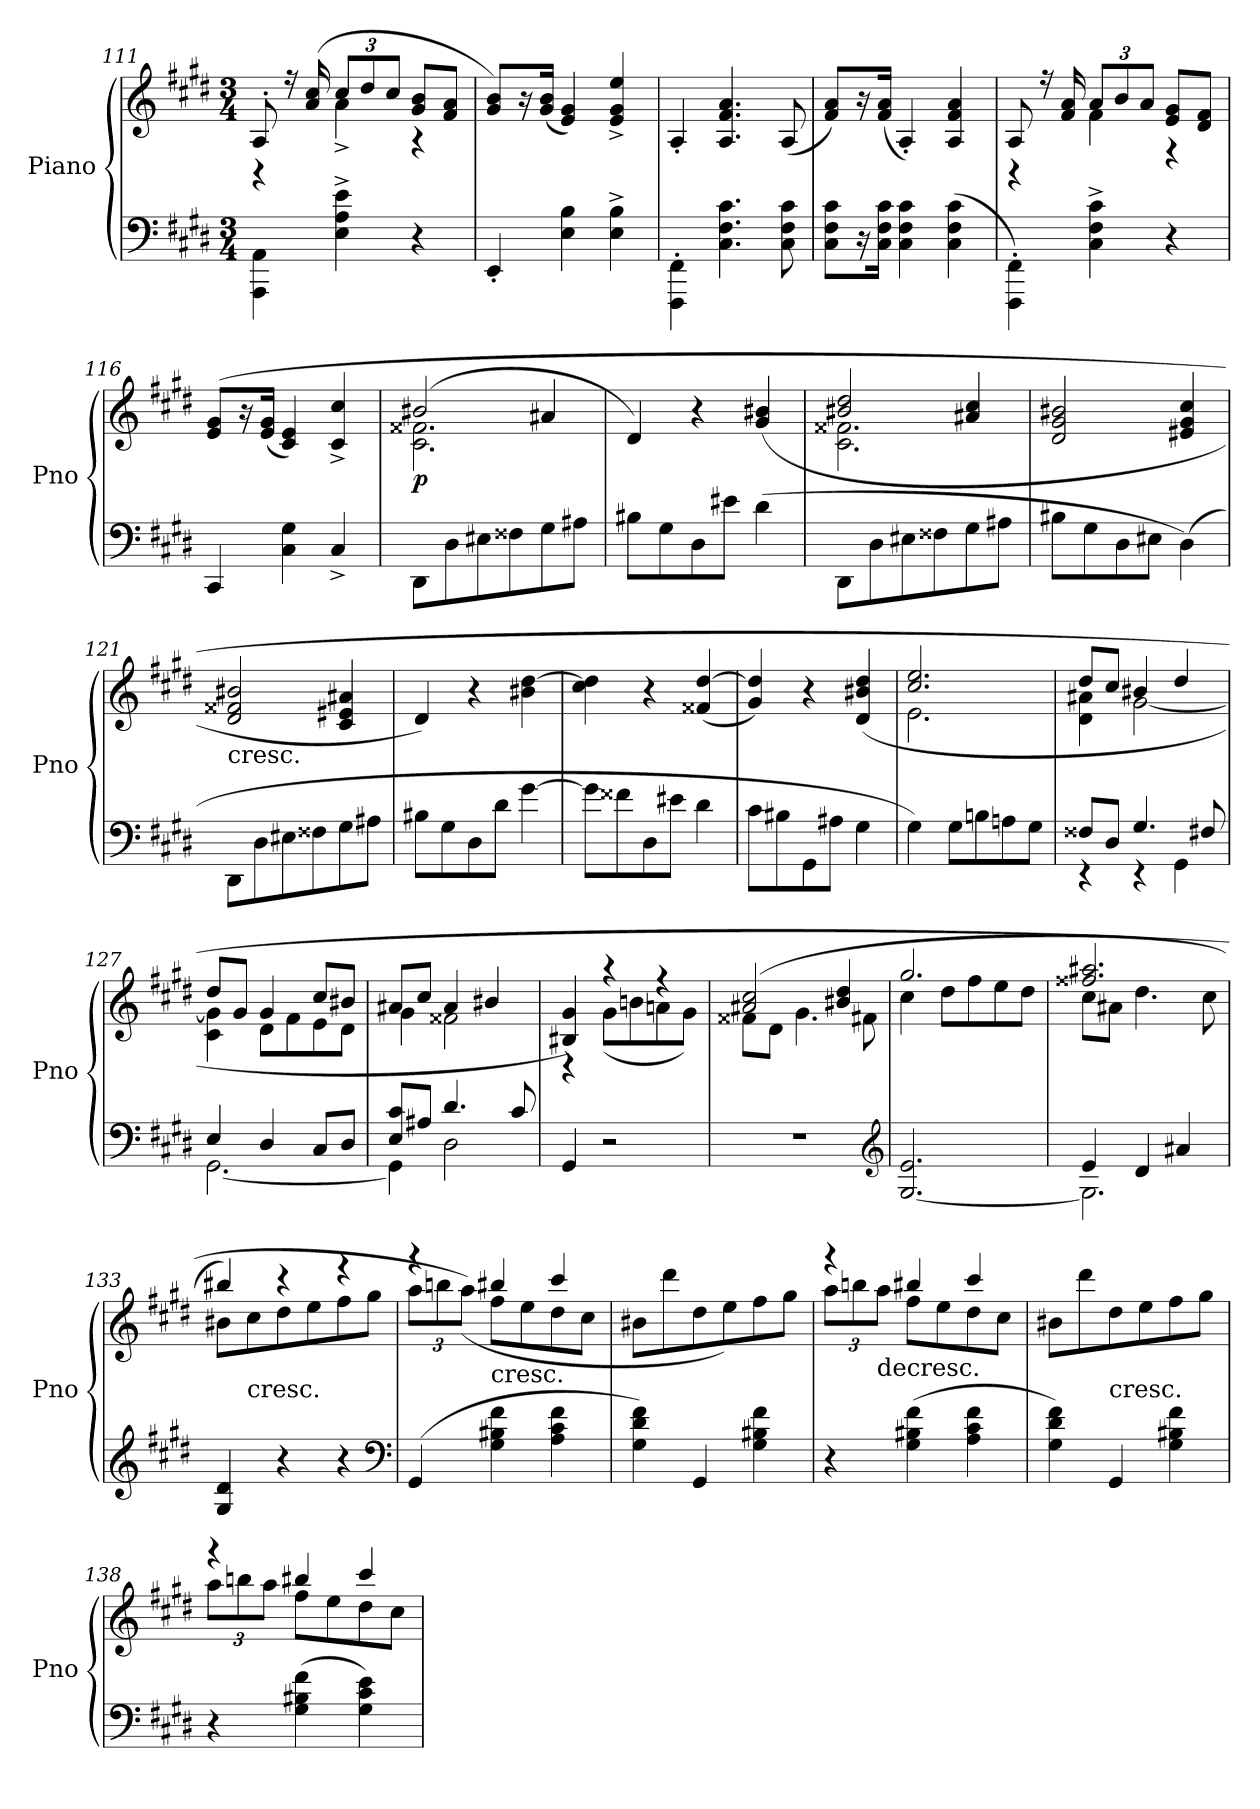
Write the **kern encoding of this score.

**kern	**kern	**dynam
*part1	*part1	*part1
*staff2	*staff1	*staff1/2
*I"Piano	*	*
*I'Pno	*	*
*clefF4	*clefG2	*
*k[f#c#g#d#]	*k[f#c#g#d#]	*
*c#:	*c#:	*
*M3/4	*M3/4	*
=111	=111	=111
*	*^	*
4AAA\ 4AA\	8A'/	4r	.
.	16r	.	.
.	(16a/ 16cc#/	.	.
4E^\ 4A^\ 4e^\	12cc#/L	4a^\	.
.	12dd#/	.	.
.	12cc#/J	.	.
4r	8g#/ 8b/L	4r	.
.	8f#/ 8a/J	.	.
*	*v	*v	*
=112	=112	=112
4EE'/	8g#/ 8b/L)	.
.	16r	.
.	(16g#/ 16b/Jk	.
4E\ 4B\	4e/ 4g#/)	.
4E^\ 4B^\	4e^/ 4g#^/ 4ee^/	.
=113	=113	=113
4FFF#'\ 4FF#'\	4A'/	.
4.C#\ 4.F#\ 4.c#\	4.A/ 4.f#/ 4.a/	.
8C#\ 8F#\ 8c#\	(8A/	.
=114	=114	=114
8C#\ 8F#\ 8c#\L	8f#/ 8a/L)	.
16r	16r	.
16C#\ 16F#\ 16c#\Jk	(16f#/ 16a/Jk	.
4C#\ 4F#\ 4c#\	4A'/)	.
(4C#\ 4F#\ 4c#\	4A/ 4f#/ 4a/	.
=115	=115	=115
*	*^	*
4FFF#'\ 4FF#'\)	8A/	4r	.
.	16r	.	.
.	16f#/ 16a/	.	.
4C#^\ 4F#^\ 4c#^\	12a/L	4f#\	.
.	12b/	.	.
.	12a/J	.	.
4r	8e/ 8g#/L	4r	.
.	8d#/ 8f#/J	.	.
*	*v	*v	*
=116	=116	=116
4CC#/	(8e/ 8g#/L	.
.	16r	.
.	(16e/ 16g#/Jk	.
4C#\ 4G#\	4c#/ 4e/)	.
4C#^/	4c#^/ 4cc#^/	.
=117	=117	=117
*	*^	*
8DD#\L	(2b#X/	2.c#\ 2.f##X\	p
8D#\	.	.	.
8E#X\	.	.	.
8F##X\	.	.	.
8G#\	4a#X/	.	.
8A#X\J	.	.	.
*	*v	*v	*
=118	=118	=118
8B#X\L	4d#/)	.
8G#\	.	.
8D#\	4r	.
8e#X\J	.	.
(4d#\	(4g#/ 4b#X/	.
=119	=119	=119
*	*^	*
8DD#\L	2b#X/ 2dd#/	2.c#\ 2.f##X\	.
8D#\	.	.	.
8E#X\	.	.	.
8F##X\	.	.	.
8G#\	4a#X/ 4cc#/	.	.
8A#X\J	.	.	.
*	*v	*v	*
=120	=120	=120
8B#X\L	2d#/ 2g#/ 2b#X/	.
8G#\	.	.
8D#\	.	.
8E#X\J	.	.
(4D#\)	4e#X/ 4g#/ 4cc#/	.
=121	=121	=121
!	!LO:TX:c:t=cresc.	!
8DD#\L	2d#/ 2f##X/ 2b#X/	.
8D#\	.	.
8E#X\	.	.
8F##X\	.	.
8G#\	4c#/ 4e#X/ 4a#X/	.
8A#X\J	.	.
=122	=122	=122
8B#X\L	4d#/)	.
8G#\	.	.
8D#\	4r	.
8d#\J	.	.
[4g#\	4b#X\ [4dd#\	.
=123	=123	=123
8g#\L]	4cc#\ 4dd#]\	.
8f##X\	.	.
8D#\	4r	.
8e#X\J	.	.
4d#\	(4f##X/ [4dd#/	.
=124	=124	=124
8c#\L	4g#/ 4dd#]/)	.
8B#X\	.	.
8GG#\	4r	.
8A#X\J	.	.
4G#\	(4d#/ 4b#X/ 4dd#/	.
=125	=125	=125
*	*^	*
4G#\)	2.cc#/ 2.ee/	2.e\	.
8G#\L	.	.	.
8Bn\	.	.	.
8An\	.	.	.
8G#\J	.	.	.
=126	=126	=126	=126
*^	*	*	*
8F##X/L	4r	8dd#/L	4d#\ 4a#X\	.
8D#/J	.	8cc#/J	.	.
4.G#/	4r	4b#X/	[2g#\	.
.	4GG#\	4dd#/	.	.
8F#X/	.	.	.	.
=127	=127	=127	=127	=127
4E/	[2.GG#\	8dd#/L	4c#\ 4g#]\	.
.	.	8g#/J	.	.
4D#/	.	4g#/	8d#\L	.
.	.	.	8f#\	.
8C#/L	.	8cc#/L	8e\	.
8D#/J	.	8b#X/J	8d#\J	.
=128	=128	=128	=128	=128
8E/ 8c#/L	4GG#\]	8a#X/L	4g#\	.
8A#X/J	.	8cc#/J	.	.
4.d#/	2D#\	4a#/	2f##X\	.
.	.	4b#X/	.	.
8c#/	.	.	.	.
*v	*v	*	*	*
=129	=129	=129	=129
4GG#/	4B#X/ 4g#/)	4r	.
2r	4r	(8g#\L	.
.	.	8bn\	.
.	4r	8an\	.
.	.	8g#\J)	.
=130	=130	=130	=130
2.r	(2a#X/ 2cc#/	8f##X\L	.
.	.	8d#\J	.
.	.	4.g#\	.
.	4b#X/ 4dd#/	.	.
.	.	8f#X\	.
*clefG2	*	*	*
=131	=131	=131	=131
[2.G#/ 2.e/	2.gg#/	4cc#\	.
.	.	8dd#\L	.
.	.	8ff#\	.
.	.	8ee\	.
.	.	8dd#\J	.
=132	=132	=132	=132
*^	*	*	*
4e/	2.G#\]	2.ff##X/ 2.aa#X/	8cc#\L	.
.	.	.	8a#X\J	.
4d#/	.	.	4.dd#\	.
4a#X/	.	.	.	.
.	.	.	8cc#\	.
*v	*v	*	*	*
=133	=133	=133	=133
4G#/ 4d#/	4bb#X/)	8b#X\L	.
!	!	!LO:TX:c:t=cresc.	!
.	.	8cc#\	.
4r	4r	8dd#\	.
.	.	8ee\	.
4r	4r	8ff#\	.
.	.	8gg#\J	.
*clefF4	*	*	*
=134	=134	=134	=134
(4GG#/	4r	12aa\L	.
.	.	12bbn\	.
.	.	(12aa\J)	.
!	!LO:TX:c:t=cresc.	!	!
4G#\ 4B#X\ 4f#\	4bb#X/	8ff#\L	.
.	.	8ee\	.
4A\ 4c#\ 4f#\	4ccc#/	8dd#\	.
.	.	8cc#\J	.
*	*v	*v	*
=135	=135	=135
4G#\ 4d#\ 4f#\)	8b#X\L	.
.	8ddd#\	.
4GG#/	8dd#\	.
.	8ee\)	.
4G#\ 4B#X\ 4f#\	8ff#\	.
.	8gg#\J	.
=136	=136	=136
*	*^	*
4r	4r	12aa\L	.
.	.	12bbn\	.
!	!	!LO:TX:c:t=decresc.	!
.	.	12aa\J	.
(4G#\ 4B#X\ 4f#\	4bb#X/	8ff#\L	.
.	.	8ee\	.
4A\ 4c#\ 4f#\	4ccc#/	8dd#\	.
.	.	8cc#\J	.
*	*v	*v	*
=137	=137	=137
4G#\ 4d#\ 4f#\)	8b#X\L	.
.	8ddd#\	.
!	!LO:TX:c:t=cresc.	!
4GG#/	8dd#\	.
.	8ee\	.
4G#\ 4B#X\ 4f#\	8ff#\	.
.	8gg#\J	.
=138	=138	=138
*	*^	*
4r	4r	12aa\L	.
.	.	12bbn\	.
.	.	12aa\J	.
(4G#\ 4B#X\ 4f#\	4bb#X/	8ff#\L	.
.	.	8ee\	.
4G#\ 4c#\ 4e\)	4ccc#/	8dd#\	.
.	.	8cc#\J	.
*	*v	*v	*
=	=	=
*-	*-	*-
